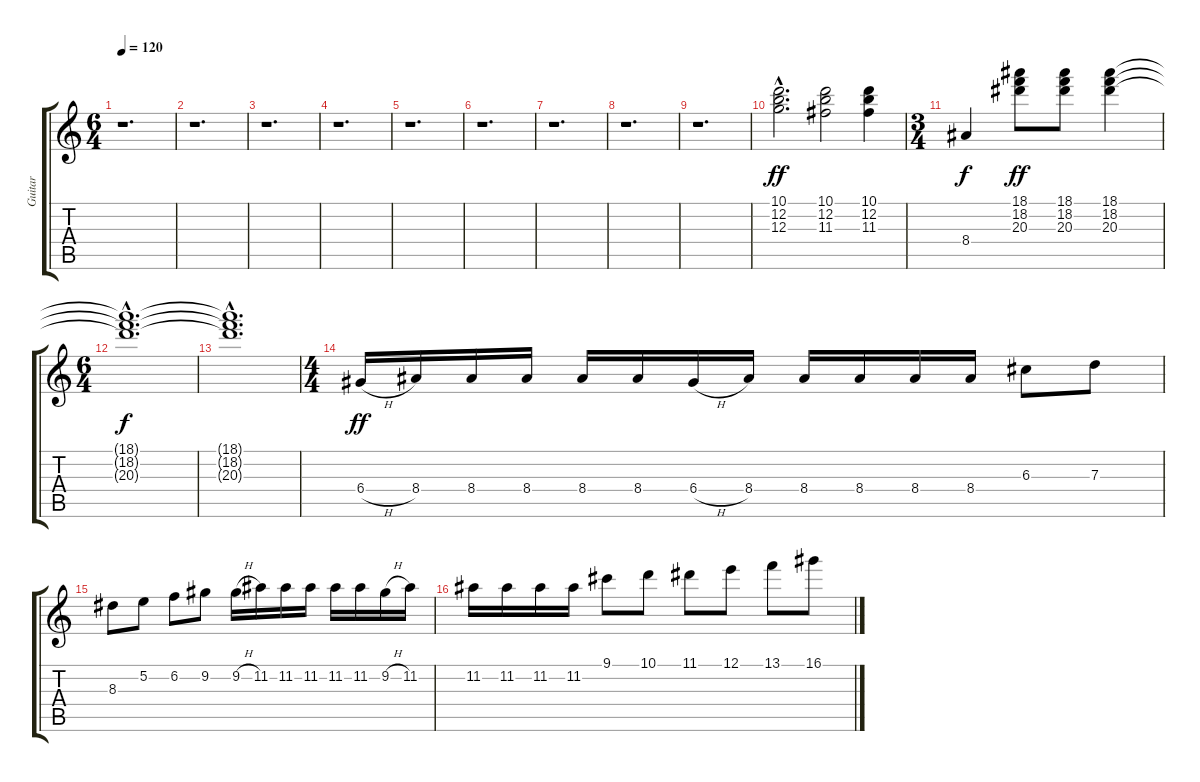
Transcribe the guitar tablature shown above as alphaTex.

\track ("Guitar" "Guitar") {instrument distortionguitar}
\staff {score tabs}
\tuning (E4 B3 G3 D3 A2 E2) {hide}
\ts (6 4)
\tempo 120
\clef g2
\ks c
r.1{d dy f} |
r.1{d} |
r.1{d} |
r.1{d} |
r.1{d} |
r.1{d} |
r.1{d} |
r.1{d} |
r.1{d} |
(10.1{hac} 12.2{hac} 12.3{hac}).2{d dy ff} (10.1 12.2 11.3).2 (10.1 12.2 11.3).4 |
\ts (3 4)
8.4.4{dy f} (18.1 18.2 20.3).8{dy ff volume 8} (18.1 18.2 20.3).8 (18.1 18.2 20.3).4 |
\ts (6 4)
(18.1{hac t} 18.2{hac t} 20.3{hac t}).1{d dy f} |
(18.1{hac t} 18.2{hac t} 20.3{hac t}).1{d} |
\ts (4 4)
6.4{h}.16{dy ff} 8.4.16 8.4.16 8.4.16 8.4.16 8.4.16 6.4{h}.16 8.4.16 8.4.16 8.4.16 8.4.16 8.4.16 6.3.8 7.3.8 |
8.3.8 5.2.8 6.2.8 9.2.8 9.2{h}.16 11.2.16 11.2.16 11.2.16 11.2.16 11.2.16 9.2{h}.16 11.2.16 |
11.2.16 11.2.16 11.2.16 11.2.16 9.1.8 10.1.8 11.1.8 12.1.8 13.1.8 16.1.8
